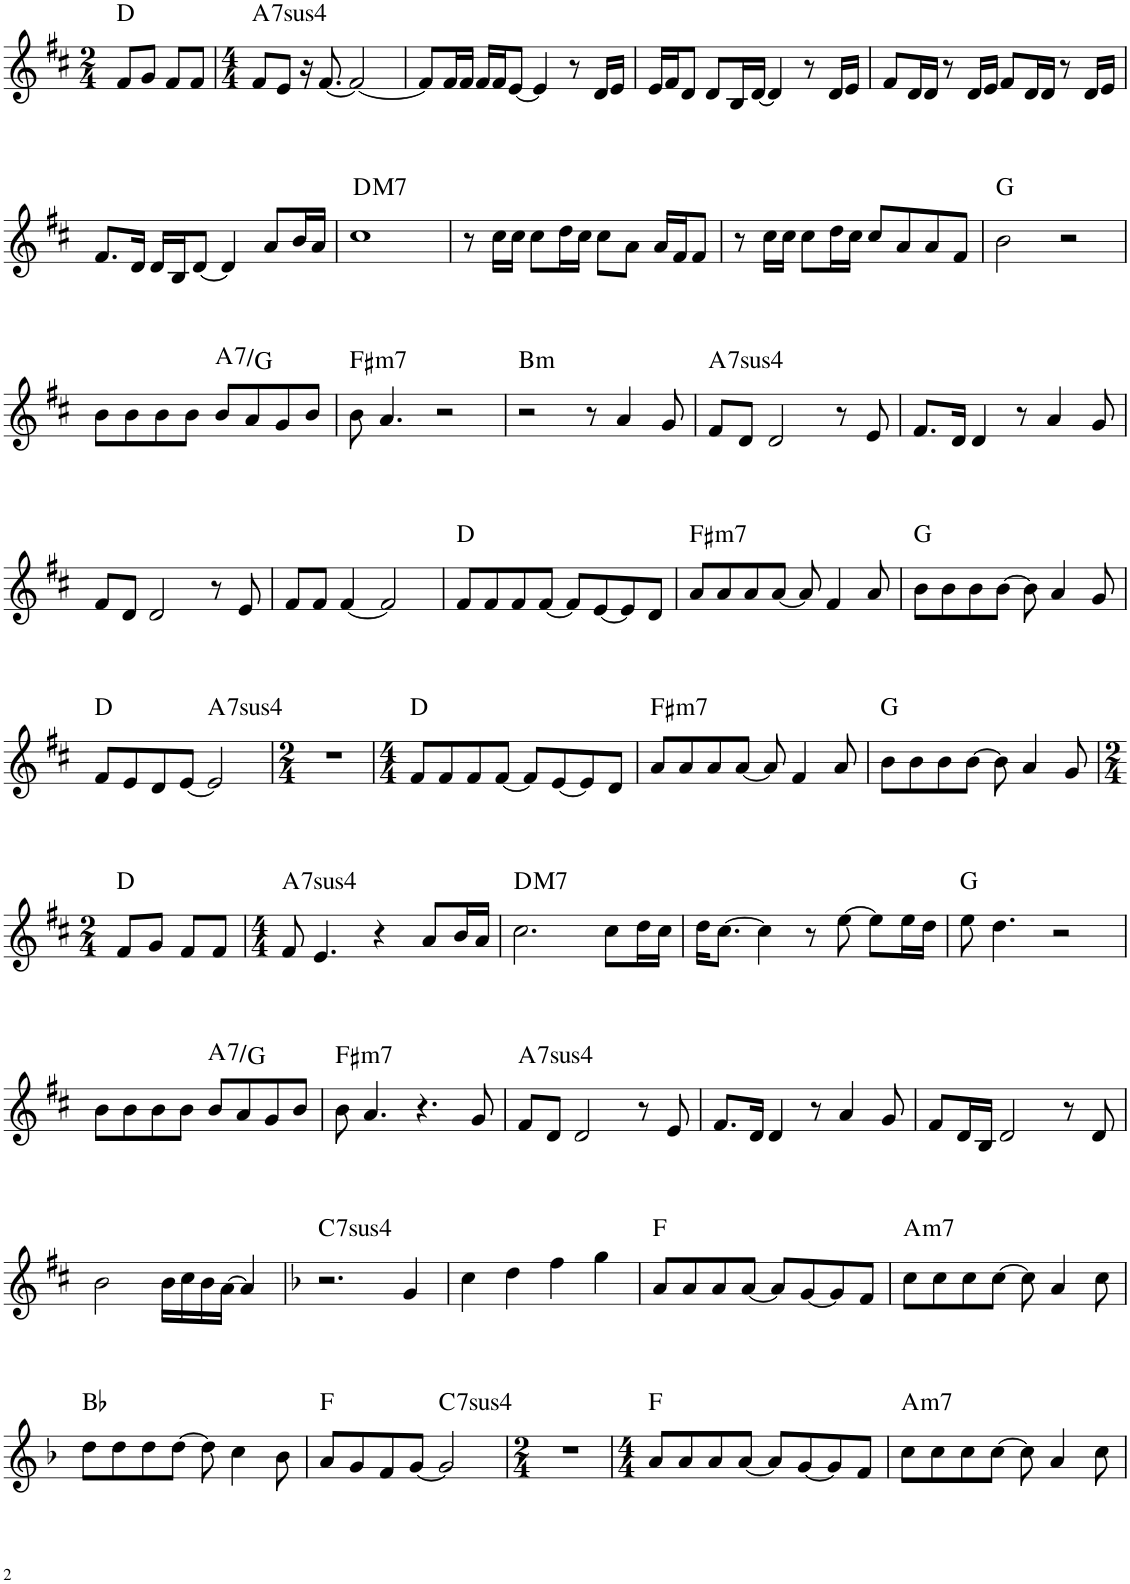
**kern	**harte
*part1	*part1
*staff1	*
*I"Piano	*
*I'Pno.	*
!!LO:PB:g=z
*clefG2	*
*k[f#c#]	*
*M2/4	*
=43	=43
8f#/L	D:maj
8g/J	.
8f#/L	.
8f#/J	.
=44	=44
*M4/4	*
!	!LO:H:kt=74
8f#/L	A:sus4(7)
8e/J	.
16r	.
[8.f#/	.
2f#/_	.
=45	=45
8f#/L]	.
16f#/L	.
16f#/JJ	.
16f#/LL	.
16f#/J	.
[8e/J	.
4e/]	.
8r	.
16d/LL	.
16e/JJ	.
=46	=46
16e/LL	.
16f#/J	.
8d/J	.
8d/L	.
16B/L	.
[16d/JJ	.
4d/]	.
8r	.
16d/LL	.
16e/JJ	.
=47	=47
8f#/L	.
16d/L	.
16d/JJ	.
8r	.
16d/LL	.
16e/JJ	.
8f#/L	.
16d/L	.
16d/JJ	.
8r	.
16d/LL	.
16e/JJ	.
!!LO:LB:g=z
=48	=48
8.f#/L	.
16d/Jk	.
16d/LL	.
16B/J	.
[8d/J	.
4d/]	.
8a/L	.
16b/L	.
16a/JJ	.
=49	=49
!	!LO:H:kt=M7
1cc#	D:maj7
=50	=50
8r	.
16cc#\LL	.
16cc#\JJ	.
8cc#\L	.
16dd\L	.
16cc#\JJ	.
8cc#\L	.
8a\J	.
16a/LL	.
16f#/J	.
8f#/J	.
=51	=51
8r	.
16cc#\LL	.
16cc#\JJ	.
8cc#\L	.
16dd\L	.
16cc#\JJ	.
8cc#/L	.
8a/	.
8a/	.
8f#/J	.
=52	=52
2b\	G:maj
2r	.
!!LO:LB:g=z
=53	=53
8b\L	.
8b\	.
8b\	.
8b\J	.
!	!LO:H:kt=7
8b/L	A:7/b7
8a/	.
8g/	.
8b/J	.
=54	=54
!	!LO:H:kt=m7
8b\	F#:min7
4.a/	.
2r	.
=55	=55
!	!LO:H:kt=m
2r	B:min
8r	.
4a/	.
8g/	.
=56	=56
!	!LO:H:kt=74
8f#/L	A:sus4(7)
8d/J	.
2d/	.
8r	.
8e/	.
=57	=57
8.f#/L	.
16d/Jk	.
4d/	.
8r	.
4a/	.
8g/	.
!!LO:LB:g=z
=58	=58
8f#/L	.
8d/J	.
2d/	.
8r	.
8e/	.
=59	=59
8f#/L	.
8f#/J	.
[4f#/	.
2f#/]	.
=60	=60
8f#/L	D:maj
8f#/	.
8f#/	.
[8f#/J	.
8f#/L]	.
[8e/	.
8e/]	.
8d/J	.
=61	=61
!	!LO:H:kt=m7
8a/L	F#:min7
8a/	.
8a/	.
[8a/J	.
8a/]	.
4f#/	.
8a/	.
=62	=62
8b\L	G:maj
8b\	.
8b\	.
[8b\J	.
8b\]	.
4a/	.
8g/	.
!!LO:LB:g=z
=63	=63
8f#/L	D:maj
8e/	.
8d/	.
[8e/J	.
!	!LO:H:kt=74
2e/]	A:sus4(7)
=64	=64
*M2/4	*
2r	.
=65	=65
*M4/4	*
8f#/L	D:maj
8f#/	.
8f#/	.
[8f#/J	.
8f#/L]	.
[8e/	.
8e/]	.
8d/J	.
=66	=66
!	!LO:H:kt=m7
8a/L	F#:min7
8a/	.
8a/	.
[8a/J	.
8a/]	.
4f#/	.
8a/	.
=67	=67
8b\L	G:maj
8b\	.
8b\	.
[8b\J	.
8b\]	.
4a/	.
8g/	.
!!LO:LB:g=z
=68	=68
*M2/4	*
8f#/L	D:maj
8g/J	.
8f#/L	.
8f#/J	.
=69	=69
*M4/4	*
!	!LO:H:kt=74
8f#/	A:sus4(7)
4.e/	.
4r	.
8a/L	.
16b/L	.
16a/JJ	.
=70	=70
!	!LO:H:kt=M7
2.cc#\	D:maj7
8cc#\L	.
16dd\L	.
16cc#\JJ	.
=71	=71
16dd\KL	.
[8.cc#\J	.
4cc#\]	.
8r	.
[8ee\	.
8ee\L]	.
16ee\L	.
16dd\JJ	.
=72	=72
8ee\	G:maj
4.dd\	.
2r	.
!!LO:LB:g=z
=73	=73
8b\L	.
8b\	.
8b\	.
8b\J	.
!	!LO:H:kt=7
8b/L	A:7/b7
8a/	.
8g/	.
8b/J	.
=74	=74
!	!LO:H:kt=m7
8b\	F#:min7
4.a/	.
4.r	.
8g/	.
=75	=75
!	!LO:H:kt=74
8f#/L	A:sus4(7)
8d/J	.
2d/	.
8r	.
8e/	.
=76	=76
8.f#/L	.
16d/Jk	.
4d/	.
8r	.
4a/	.
8g/	.
=77	=77
8f#/L	.
16d/L	.
16B/JJ	.
2d/	.
8r	.
8d/	.
!!LO:LB:g=z
=78	=78
2b\	.
16b\LL	.
16cc#\	.
16b\	.
[16a\JJ	.
4a/]	.
=79	=79
*k[b-]	*
!	!LO:H:kt=74
2.r	C:sus4(7)
4g/	.
=80	=80
4cc\	.
4dd\	.
4ff\	.
4gg\	.
=81	=81
8a/L	F:maj
8a/	.
8a/	.
[8a/J	.
8a/L]	.
[8g/	.
8g/]	.
8f/J	.
=82	=82
!	!LO:H:kt=m7
8cc\L	A:min7
8cc\	.
8cc\	.
[8cc\J	.
8cc\]	.
4a/	.
8cc\	.
!!LO:LB:g=z
=83	=83
8dd\L	Bb:maj
8dd\	.
8dd\	.
[8dd\J	.
8dd\]	.
4cc\	.
8b-\	.
=84	=84
8a/L	F:maj
8g/	.
8f/	.
[8g/J	.
!	!LO:H:kt=74
2g/]	C:sus4(7)
=85	=85
*M2/4	*
2r	.
=86	=86
*M4/4	*
8a/L	F:maj
8a/	.
8a/	.
[8a/J	.
8a/L]	.
[8g/	.
8g/]	.
8f/J	.
=87	=87
!	!LO:H:kt=m7
8cc\L	A:min7
8cc\	.
8cc\	.
[8cc\J	.
8cc\]	.
4a/	.
8cc\	.
=	=
*-	*-
